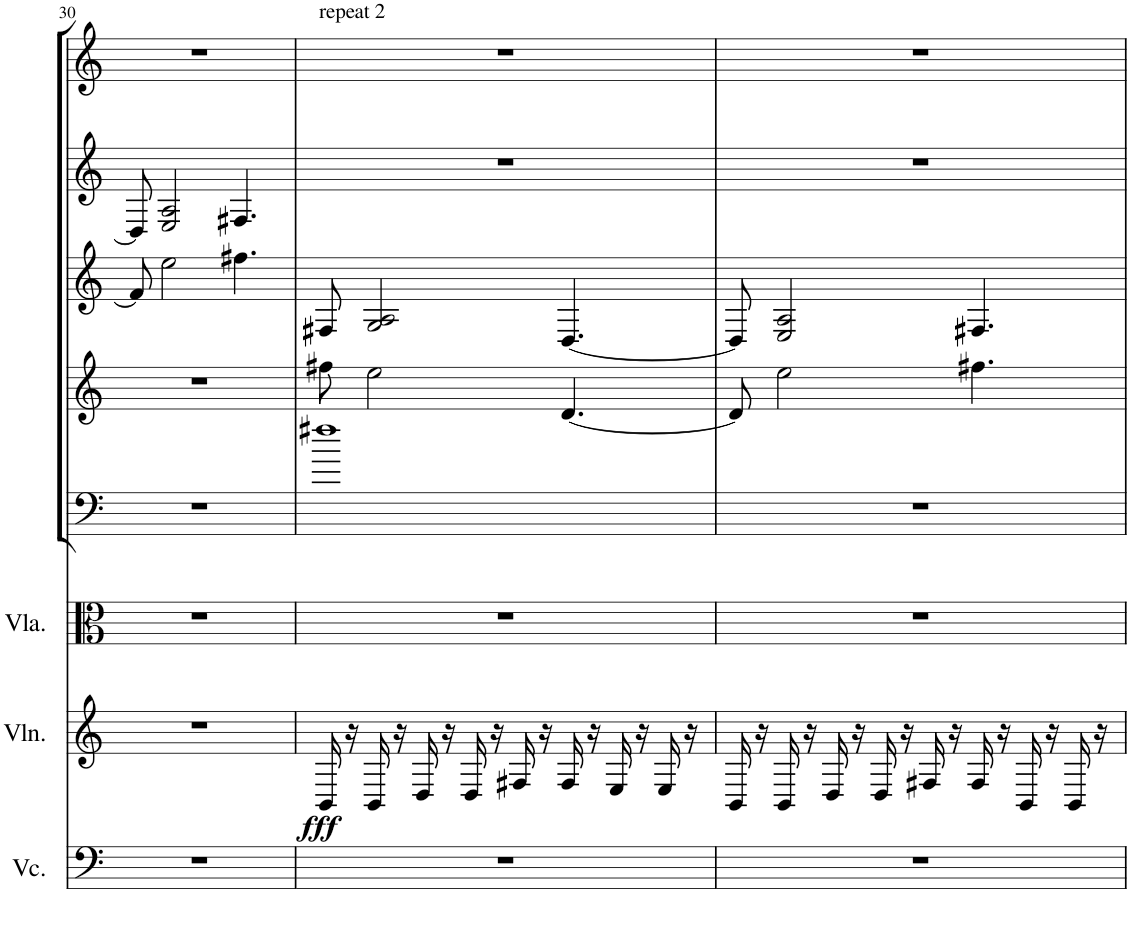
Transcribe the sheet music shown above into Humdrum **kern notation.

**kern	**kern	**dynam	**kern	**kern	**kern	**kern	**kern	**kern
*part8	*part7	*part7	*part6	*part5	*part4	*part3	*part2	*part1
*staff8	*staff7	*staff7	*staff6	*staff5	*staff4	*staff3	*staff2	*staff1
*I"Violoncello	*I"Violin	*	*I"Viola	*I"Bassoon	*I"Horn in F	*I"Bb Clarinet	*I"Oboe	*I"Flute
*I'Vc.	*I'Vln.	*	*I'Vla.	*I'Bsn	*I'Hn	*I'Cl	*I'Ob	*I'Fl
!!LO:PB:g=z
*clefF4	*clefG2	*	*clefC3	*clefF4	*clefG2	*clefG2	*clefG2	*clefG2
*	*	*	*	*	*ITrd4c7	*ITrd1c2	*	*
*k[]	*k[]	*	*k[]	*k[]	*k[]	*k[]	*k[]	*k[]
*M4/4	*M4/4	*	*M4/4	*M4/4	*M4/4	*M4/4	*M4/4	*M4/4
=30	=30	=30	=30	=30	=30	=30	=30	=30
1r	1r	.	1r	1r	1r	8f#/]	8D/]	1r
.	.	.	.	.	.	2ee\	2E/ 2A/	.
.	.	.	.	.	.	4.ff#X\	4.F#X/	.
=31	=31	=31	=31	=31	=31	=31	=31	=31
!	!	!	!	!	!	!	!	!LO:TX:a:t=repeat 2
!	!	!LO:DY:b	!	!	!	!	!	!
1r	16BB/	fff	1r	1ff#X	8ff#X\	8F#X/	1r	1r
.	16r	.	.	.	.	.	.	.
.	16BB/	.	.	.	2ee\	2G/ 2A/	.	.
.	16r	.	.	.	.	.	.	.
.	16D/	.	.	.	.	.	.	.
.	16r	.	.	.	.	.	.	.
.	16D/	.	.	.	.	.	.	.
.	16r	.	.	.	.	.	.	.
.	16F#X/	.	.	.	.	.	.	.
.	16r	.	.	.	.	.	.	.
.	16F#/	.	.	.	[4.d/	[4.D/	.	.
.	16r	.	.	.	.	.	.	.
.	16E/	.	.	.	.	.	.	.
.	16r	.	.	.	.	.	.	.
.	16E/	.	.	.	.	.	.	.
.	16r	.	.	.	.	.	.	.
=32	=32	=32	=32	=32	=32	=32	=32	=32
1r	16BB/	.	1r	1r	8d/]	8D/]	1r	1r
.	16r	.	.	.	.	.	.	.
.	16BB/	.	.	.	2ee\	2E/ 2A/	.	.
.	16r	.	.	.	.	.	.	.
.	16D/	.	.	.	.	.	.	.
.	16r	.	.	.	.	.	.	.
.	16D/	.	.	.	.	.	.	.
.	16r	.	.	.	.	.	.	.
.	16F#X/	.	.	.	.	.	.	.
.	16r	.	.	.	.	.	.	.
.	16F#/	.	.	.	4.ff#X\	4.F#X/	.	.
.	16r	.	.	.	.	.	.	.
.	16BB/	.	.	.	.	.	.	.
.	16r	.	.	.	.	.	.	.
.	16BB/	.	.	.	.	.	.	.
.	16r	.	.	.	.	.	.	.
=	=	=	=	=	=	=	=	=
*-	*-	*-	*-	*-	*-	*-	*-	*-
